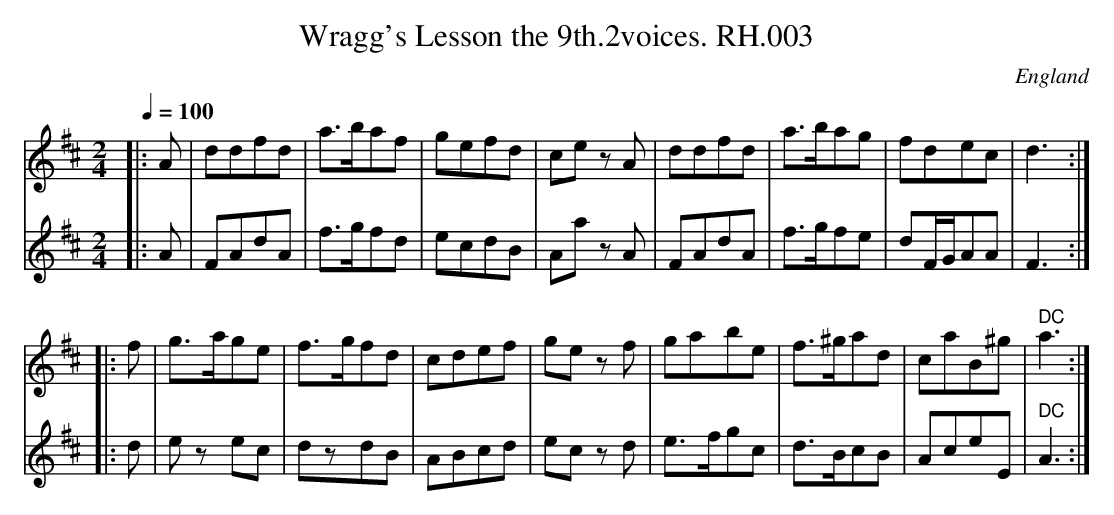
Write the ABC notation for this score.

X:1
T:Wragg's Lesson the 9th.2voices. RH.003
L:1/8
M:2/4
O:England
Q:1/4=100
K:D
[V:1]|:A|ddfd|a>baf|gefd|ce zA|\
ddfd|a>bag|fdec|d3:|
[V:2]|:A|FAdA|f>gfd|ecdB|Aa zA|\
FAdA|f>gfe|dF/G/AA|F3:|
[V:1]|:f|g>age|f>gfd|cdef|ge zf|\
gabe|f>^gad|caB^g|" DC"a3:|
[V:2]|:d|ez ec|dzdB|ABcd|ec zd|\
e>fgc|d>BcB|AceE|" DC"A3:|
